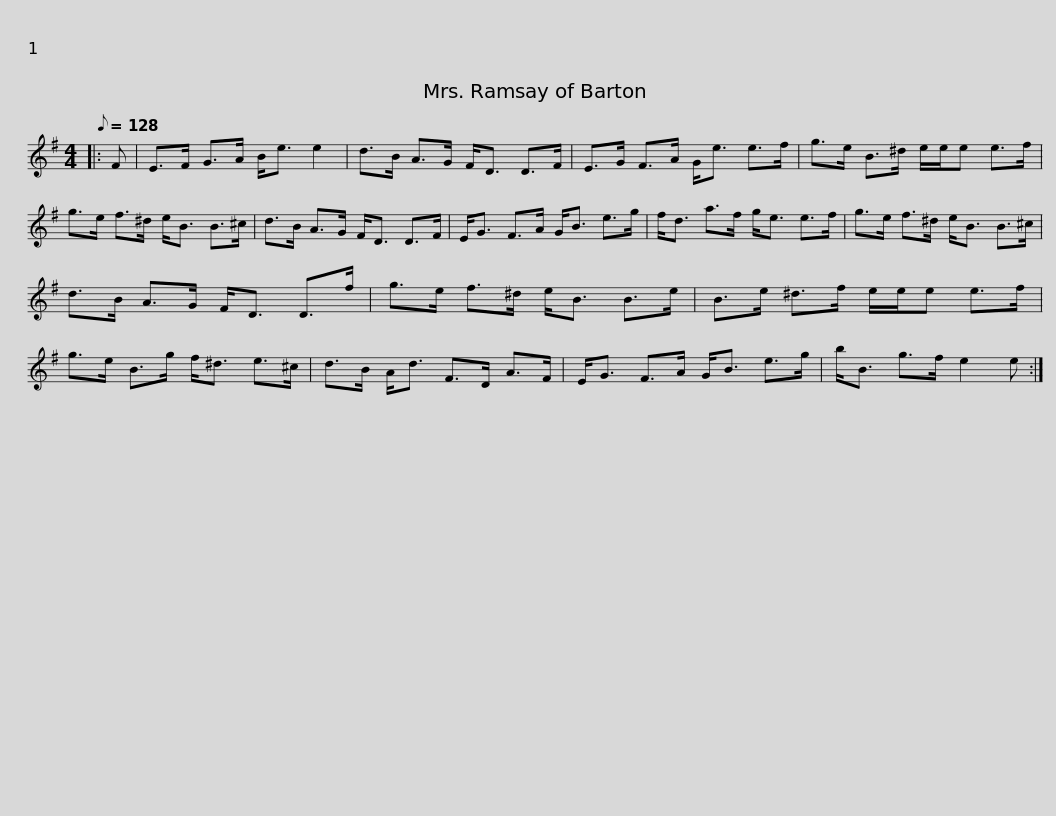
X:1
L:1/8
Q:1/8=128
M:4/4
I:linebreak $
K:Emin
V:1 treble
V:1
|: F | E>F G>A B<e e2 | d>B A>G F<D D>F | E>G F>A G<e e>f | g>e B>^d e/e/e e>f |$ %5
 g>e f>^d e<B B>^c | d>B A>G F<D D>F | E<G F>A G<B e>g | f<d a>f g<e e>f |$ g>e f>^d e<B B>^c | %10
 d>B A>G F<D D>f | g>e f>^d e<B B>e | B>e ^d>f e/e/e e>f |$ g>e B>g f<^d e>^c | d>B A<d F>D A>F | %15
 E<G F>A G<B e>g | b<B g>f e2 e :| %17
